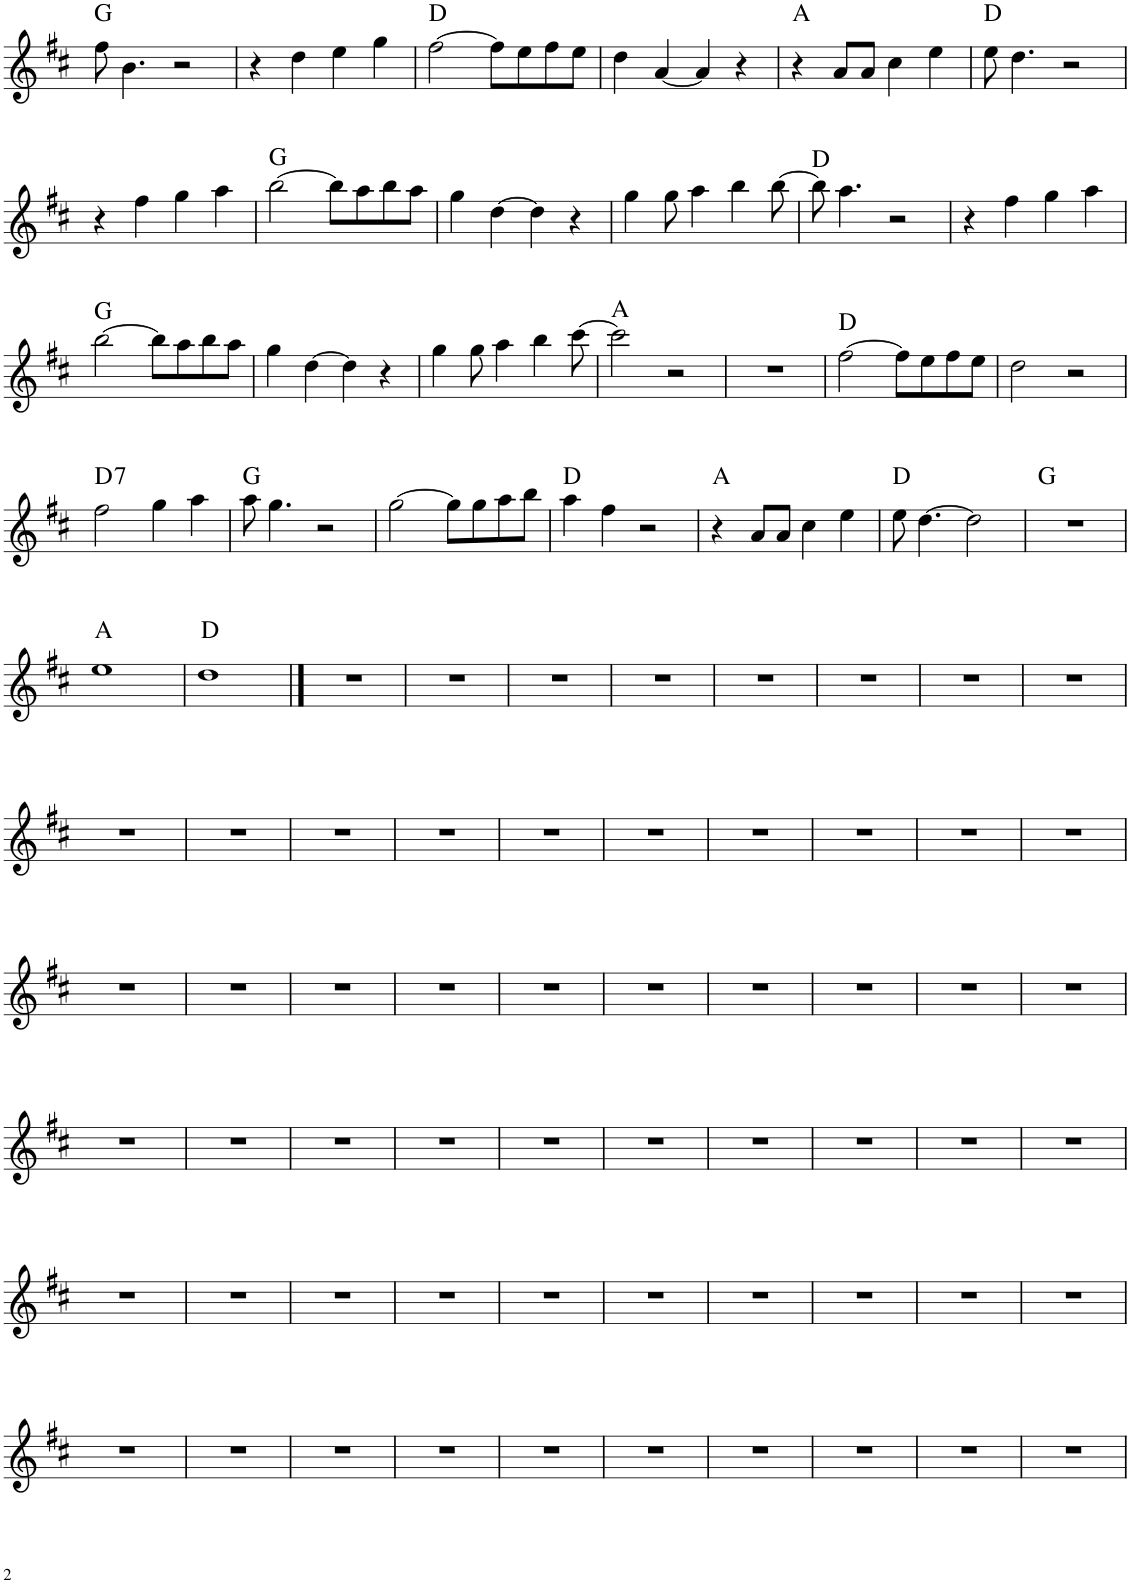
**kern	**harte
*part1	*part1
*staff1	*
*I"Piano	*
*I'Pno.	*
!!LO:PB:g=z
*clefG2	*
*k[f#c#]	*
*M4/4	*
=58	=58
8ff#\	G:maj
4.b\	.
2r	.
=59	=59
4r	.
4dd\	.
4ee\	.
4gg\	.
=60	=60
[2ff#\	D:maj
8ff#\L]	.
8ee\	.
8ff#\	.
8ee\J	.
=61	=61
4dd\	.
[4a/	.
4a/]	.
4r	.
=62	=62
4r	A:maj
8a/L	.
8a/J	.
4cc#\	.
4ee\	.
=63	=63
8ee\	D:maj
4.dd\	.
2r	.
!!LO:LB:g=z
=64	=64
4r	.
4ff#\	.
4gg\	.
4aa\	.
=65	=65
[2bb\	G:maj
8bb\L]	.
8aa\	.
8bb\	.
8aa\J	.
=66	=66
4gg\	.
[4dd\	.
4dd\]	.
4r	.
=67	=67
4gg\	.
8gg\	.
4aa\	.
4bb\	.
[8bb\	.
=68	=68
8bb\]	D:maj
4.aa\	.
2r	.
=69	=69
4r	.
4ff#\	.
4gg\	.
4aa\	.
!!LO:LB:g=z
=70	=70
[2bb\	G:maj
8bb\L]	.
8aa\	.
8bb\	.
8aa\J	.
=71	=71
4gg\	.
[4dd\	.
4dd\]	.
4r	.
=72	=72
4gg\	.
8gg\	.
4aa\	.
4bb\	.
[8ccc#\	.
=73	=73
2ccc#\]	A:maj
2r	.
=74	=74
1r	.
=75	=75
[2ff#\	D:maj
8ff#\L]	.
8ee\	.
8ff#\	.
8ee\J	.
=76	=76
2dd\	.
2r	.
!!LO:LB:g=z
=77	=77
!	!LO:H:kt=7
2ff#\	D:7
4gg\	.
4aa\	.
=78	=78
8aa\	G:maj
4.gg\	.
2r	.
=79	=79
[2gg\	.
8gg\L]	.
8gg\	.
8aa\	.
8bb\J	.
=80	=80
4aa\	D:maj
4ff#\	.
2r	.
=81	=81
4r	A:maj
8a/L	.
8a/J	.
4cc#\	.
4ee\	.
=82	=82
8ee\	D:maj
[4.dd\	.
2dd\]	.
=83	=83
1r	G:maj
!!LO:LB:g=z
=84	=84
1ee	A:maj
=85	=85
1dd	D:maj
==86	==86
1r	.
=87	=87
1r	.
=88	=88
1r	.
=89	=89
1r	.
=90	=90
1r	.
=91	=91
1r	.
=92	=92
1r	.
=93	=93
1r	.
!!LO:LB:g=z
=94	=94
1r	.
=95	=95
1r	.
=96	=96
1r	.
=97	=97
1r	.
=98	=98
1r	.
=99	=99
1r	.
=100	=100
1r	.
=101	=101
1r	.
=102	=102
1r	.
=103	=103
1r	.
!!LO:LB:g=z
=104	=104
1r	.
=105	=105
1r	.
=106	=106
1r	.
=107	=107
1r	.
=108	=108
1r	.
=109	=109
1r	.
=110	=110
1r	.
=111	=111
1r	.
=112	=112
1r	.
=113	=113
1r	.
!!LO:LB:g=z
=114	=114
1r	.
=115	=115
1r	.
=116	=116
1r	.
=117	=117
1r	.
=118	=118
1r	.
=119	=119
1r	.
=120	=120
1r	.
=121	=121
1r	.
=122	=122
1r	.
=123	=123
1r	.
!!LO:LB:g=z
=124	=124
1r	.
=125	=125
1r	.
=126	=126
1r	.
=127	=127
1r	.
=128	=128
1r	.
=129	=129
1r	.
=130	=130
1r	.
=131	=131
1r	.
=132	=132
1r	.
=133	=133
1r	.
!!LO:LB:g=z
=134	=134
1r	.
=135	=135
1r	.
=136	=136
1r	.
=137	=137
1r	.
=138	=138
1r	.
=139	=139
1r	.
=140	=140
1r	.
=141	=141
1r	.
=142	=142
1r	.
=143	=143
1r	.
=	=
*-	*-
